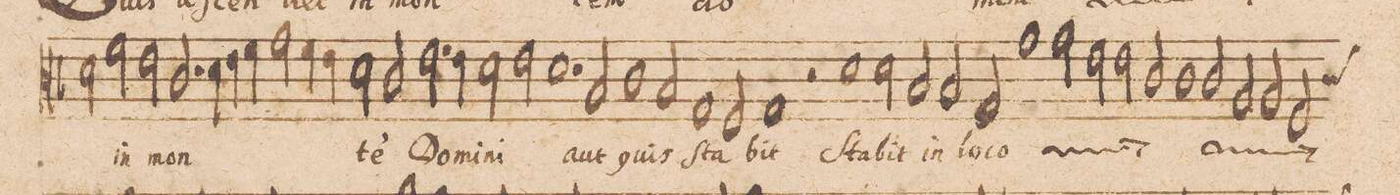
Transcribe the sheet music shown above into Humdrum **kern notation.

**kern	**text
*I"[CANTVS.]	*
*clefC3	*
*k[b-]	*
*met(c|)	*
*M2/1	*
2d\	-ni
*	*Xij
2f\	in
=67-	=67-
2e\	mon-
2.c/	.
4d\	.
4e\	.
4f\	.
=68-	=68-
2g\	.
4f\	.
4e\	.
2d\	.
2c/	-te(m)
=69-	=69-
2.e\	Do-
4e\	-mi-
2d\	-ni
2e\	.
=70-	=70-
1.d	.
2B-/	aut
=71-	=71-
1c	quis
2B-/	.
1G/	Sta-
=72-	=72-
2F/	.
1G	-bit
=73-	=73-
2r	.
1d	Sta-
2d\	-bit
=74-	=74-
2B-/	in
2B-/	lo-
2G/	-co
*	*ij
1g\	Sta-
=75-	=75-
2g\	-bit
2e\	in
2e\	lo-
=76-	=76-
2c/	-co
1c	Sta-
2c/	-bit
=77-	=77-
2A/	in
2A/	lo-
*custos:c	*
2F/	-co
*	*Xij
*-	*-
